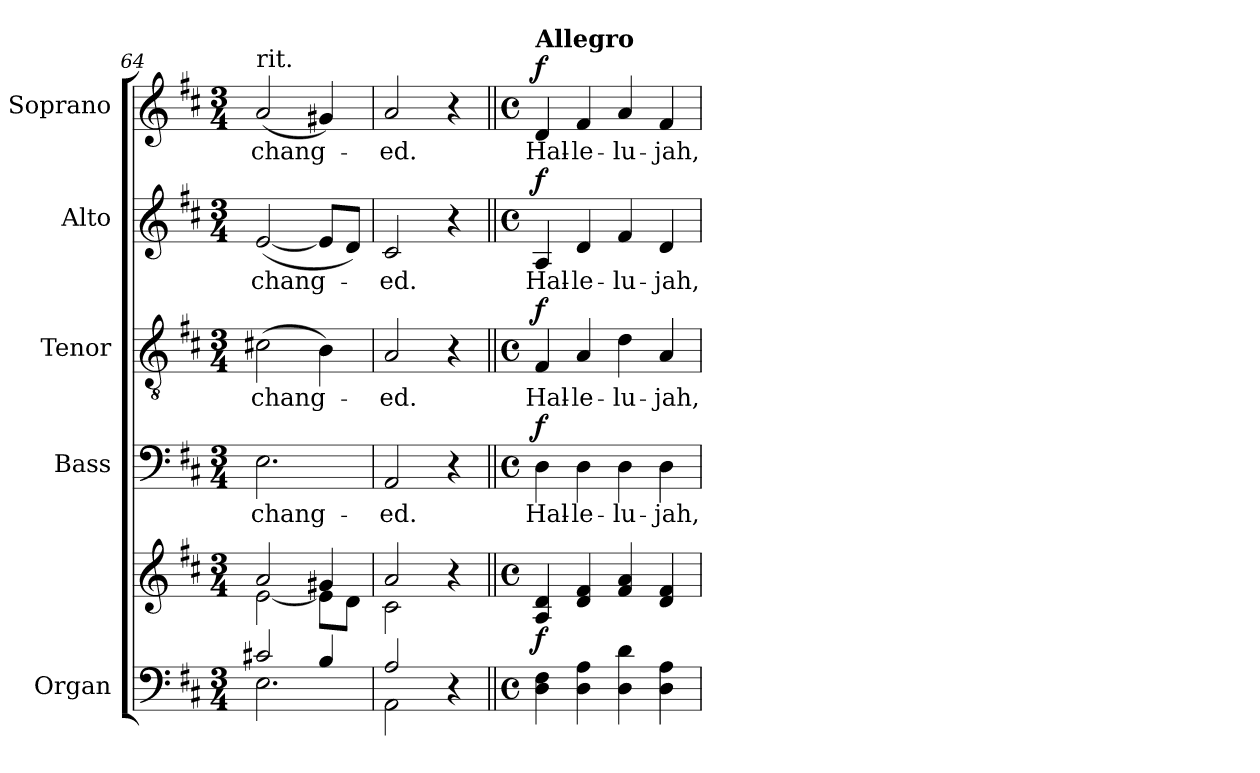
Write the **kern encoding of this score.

**kern	**kern	**dynam	**kern	**text	**dynam	**kern	**text	**dynam	**kern	**text	**dynam	**kern	**text	**dynam
*part5	*part5	*part5	*part4	*part4	*part4	*part3	*part3	*part3	*part2	*part2	*part2	*part1	*part1	*part1
*staff6	*staff5	*staff5/6	*staff4	*staff4	*staff4	*staff3	*staff3	*staff3	*staff2	*staff2	*staff2	*staff1	*staff1	*staff1
*I"Organ	*	*	*I"Bass	*	*	*I"Tenor	*	*	*I"Alto	*	*	*I"Soprano	*	*
*I'Org.	*	*	*I'B.	*	*	*I'T.	*	*	*I'A.	*	*	*I'S.	*	*
*clefF4	*clefG2	*	*clefF4	*	*	*clefGv2	*	*	*clefG2	*	*	*clefG2	*	*
*	*	*	*	*	*	*ITrd7c12	*	*	*	*	*	*	*	*
*k[f#c#]	*k[f#c#]	*	*k[f#c#]	*	*	*k[f#c#]	*	*	*k[f#c#]	*	*	*k[f#c#]	*	*
*D:	*D:	*	*D:	*	*	*D:	*	*	*D:	*	*	*D:	*	*
*M3/4	*M3/4	*	*M3/4	*	*	*M3/4	*	*	*M3/4	*	*	*M3/4	*	*
=64	=64	=64	=64	=64	=64	=64	=64	=64	=64	=64	=64	=64	=64	=64
*^	*^	*	*	*	*	*	*	*	*	*	*	*	*	*
!	!	!	!	!	!	!LO:LY:b:color=#000000	!	!	!	!	!	!	!	!	!	!
!	!	!	!	!	!	!	!	!	!LO:LY:b:color=#000000	!	!	!	!	!	!	!
!	!	!	!	!	!	!	!	!	!	!	!	!LO:LY:b:color=#000000	!	!	!	!
!	!	!	!	!	!	!	!	!	!	!	!	!	!	!LO:TX:t=rit.	!	!
!	!	!	!	!	!	!	!	!	!	!	!	!	!	!	!LO:LY:b:color=#000000	!
2c#Xi/	2.Ei\	2ai/	[<2ei\	.	2.Ei\	chang-	.	(2C#Xi\	chang-	.	([<2ei/	chang-	.	(2ai/	chang-	.
4Bi/	.	4g#Xi/	8ei\L]	.	.	.	.	4BBi\)	.	.	8ei/L]	.	.	4g#Xi/)	.	.
.	.	.	8di\J	.	.	.	.	.	.	.	8di/J)	.	.	.	.	.
=65	=65	=65	=65	=65	=65	=65	=65	=65	=65	=65	=65	=65	=65	=65	=65	=65
!	!	!	!	!	!	!LO:LY:b:color=#000000	!	!	!	!	!	!	!	!	!	!
!	!	!	!	!	!	!	!	!	!LO:LY:b:color=#000000	!	!	!	!	!	!	!
!	!	!	!	!	!	!	!	!	!	!	!	!LO:LY:b:color=#000000	!	!	!	!
!	!	!	!	!	!	!	!	!	!	!	!	!	!	!	!LO:LY:b:color=#000000	!
2Ai/	2AAi\	2ai/	2c#i\	.	2AAi/	-ed.	.	2AAi/	-ed.	.	2c#i/	-ed.	.	2ai/	-ed.	.
4r	4ryy	4r	4ryy	.	4r	.	.	4r	.	.	4r	.	.	4r	.	.
*v	*v	*	*	*	*	*	*	*	*	*	*	*	*	*	*	*
*	*v	*v	*	*	*	*	*	*	*	*	*	*	*	*	*
!!LO:LB:g=z
=66||	=66||	=66||	=66||	=66||	=66||	=66||	=66||	=66||	=66||	=66||	=66||	=66||	=66||	=66||
*M4/4	*M4/4	*	*M4/4	*	*	*M4/4	*	*	*M4/4	*	*	*M4/4	*	*
*met(c)	*met(c)	*	*met(c)	*	*	*met(c)	*	*	*met(c)	*	*	*met(c)	*	*
*^	*^	*	*	*	*	*	*	*	*	*	*	*	*	*
!	!	!	!	!	!	!LO:LY:b:color=#000000	!	!	!	!	!	!	!	!	!	!
*v	*v	*	*	*	*	*	*	*	*	*	*	*	*	*	*	*
*	*v	*v	*	*	*	*	*	*	*	*	*	*	*	*	*
*^	*^	*	*	*	*	*	*	*	*	*	*	*	*	*
!	!	!	!	!	!	!	!	!	!LO:LY:b:color=#000000	!	!	!	!	!	!	!
*v	*v	*	*	*	*	*	*	*	*	*	*	*	*	*	*	*
*	*v	*v	*	*	*	*	*	*	*	*	*	*	*	*	*
*^	*^	*	*	*	*	*	*	*	*	*	*	*	*	*
!	!	!	!	!	!	!	!	!	!	!	!	!LO:LY:b:color=#000000	!	!	!	!
*v	*v	*	*	*	*	*	*	*	*	*	*	*	*	*	*	*
*	*v	*v	*	*	*	*	*	*	*	*	*	*	*	*	*
*	*MM120	*	*	*	*	*	*	*	*	*	*	*MM120	*	*
*^	*^	*	*	*	*	*	*	*	*	*	*	*	*	*
!	!	!	!	!	!	!	!	!	!	!	!	!	!	!LO:TX:a:B:t=Allegro	!	!
!	!	!LO:TX:a:B:t=Allegro	!	!	!	!	!	!	!	!	!	!	!	!	!	!
!	!	!	!	!	!	!	!	!	!	!	!	!	!	!	!LO:LY:b:color=#000000	!
*v	*v	*	*	*	*	*	*	*	*	*	*	*	*	*	*	*
*	*v	*v	*	*	*	*	*	*	*	*	*	*	*	*	*
4Di\ 4F#i	4Ai/ 4di	f	4Di\	Hal-	f	4FF#i/	Hal-	f	4Ai/	Hal-	f	4di/	Hal-	f
!	!	!	!	!LO:LY:b:color=#000000	!	!	!	!	!	!	!	!	!	!
!	!	!	!	!	!	!	!LO:LY:b:color=#000000	!	!	!	!	!	!	!
!	!	!	!	!	!	!	!	!	!	!LO:LY:b:color=#000000	!	!	!	!
!	!	!	!	!	!	!	!	!	!	!	!	!	!LO:LY:b:color=#000000	!
4Di\ 4Ai	4di/ 4f#i	.	4Di\	-le-	.	4AAi/	-le-	.	4di/	-le-	.	4f#i/	-le-	.
!	!	!	!	!LO:LY:b:color=#000000	!	!	!	!	!	!	!	!	!	!
!	!	!	!	!	!	!	!LO:LY:b:color=#000000	!	!	!	!	!	!	!
!	!	!	!	!	!	!	!	!	!	!LO:LY:b:color=#000000	!	!	!	!
!	!	!	!	!	!	!	!	!	!	!	!	!	!LO:LY:b:color=#000000	!
4Di\ 4di	4f#i/ 4ai	.	4Di\	-lu-	.	4Di\	-lu-	.	4f#i/	-lu-	.	4ai/	-lu-	.
!	!	!	!	!LO:LY:b:color=#000000	!	!	!	!	!	!	!	!	!	!
!	!	!	!	!	!	!	!LO:LY:b:color=#000000	!	!	!	!	!	!	!
!	!	!	!	!	!	!	!	!	!	!LO:LY:b:color=#000000	!	!	!	!
!	!	!	!	!	!	!	!	!	!	!	!	!	!LO:LY:b:color=#000000	!
4Di\ 4Ai	4di/ 4f#i	.	4Di\	-jah,	.	4AAi/	-jah,	.	4di/	-jah,	.	4f#i/	-jah,	.
=	=	=	=	=	=	=	=	=	=	=	=	=	=	=
*-	*-	*-	*-	*-	*-	*-	*-	*-	*-	*-	*-	*-	*-	*-
